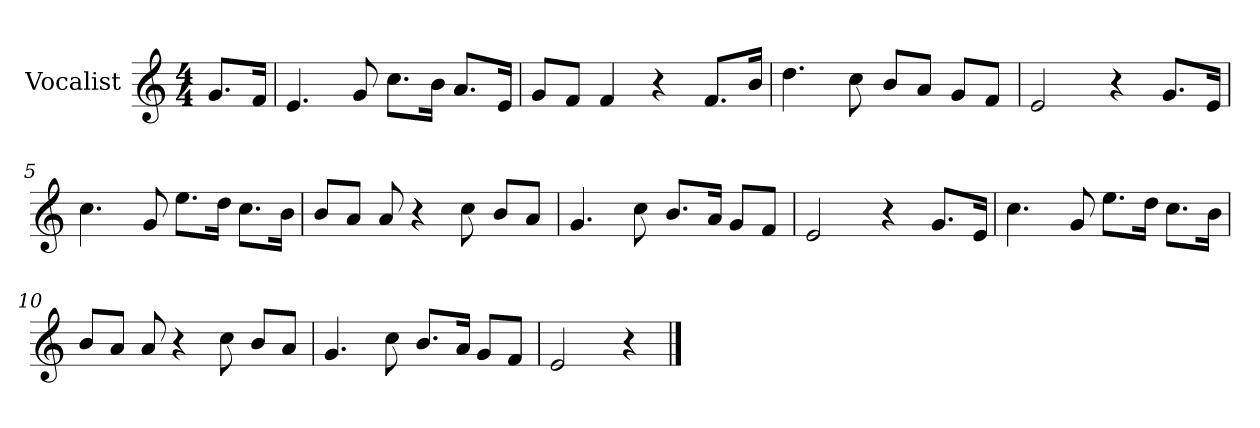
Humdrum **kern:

**kern
*part1
*staff1
*I"Vocalist
*k[]
*C:
*M4/4
=
8.gL
16fJk
=1
4.e
8g
8.ccL
16bJk
8.aL
16eJk
=2
8gL
8fJ
4f
4r
8.fL
16bJk
=3
4.dd
8cc
8bL
8aJ
8gL
8fJ
=4
2e
4r
8.gL
16eJk
=5
4.cc
8g
8.eeL
16ddJk
8.ccL
16bJk
=6
8bL
8aJ
8a
4r
8cc
8bL
8aJ
=7
4.g
8cc
8.bL
16aJk
8gL
8fJ
=8
2e
4r
8.gL
16eJk
=9
4.cc
8g
8.eeL
16ddJk
8.ccL
16bJk
=10
8bL
8aJ
8a
4r
8cc
8bL
8aJ
=11
4.g
8cc
8.bL
16aJk
8gL
8fJ
=12
2e
4r
==
*-
